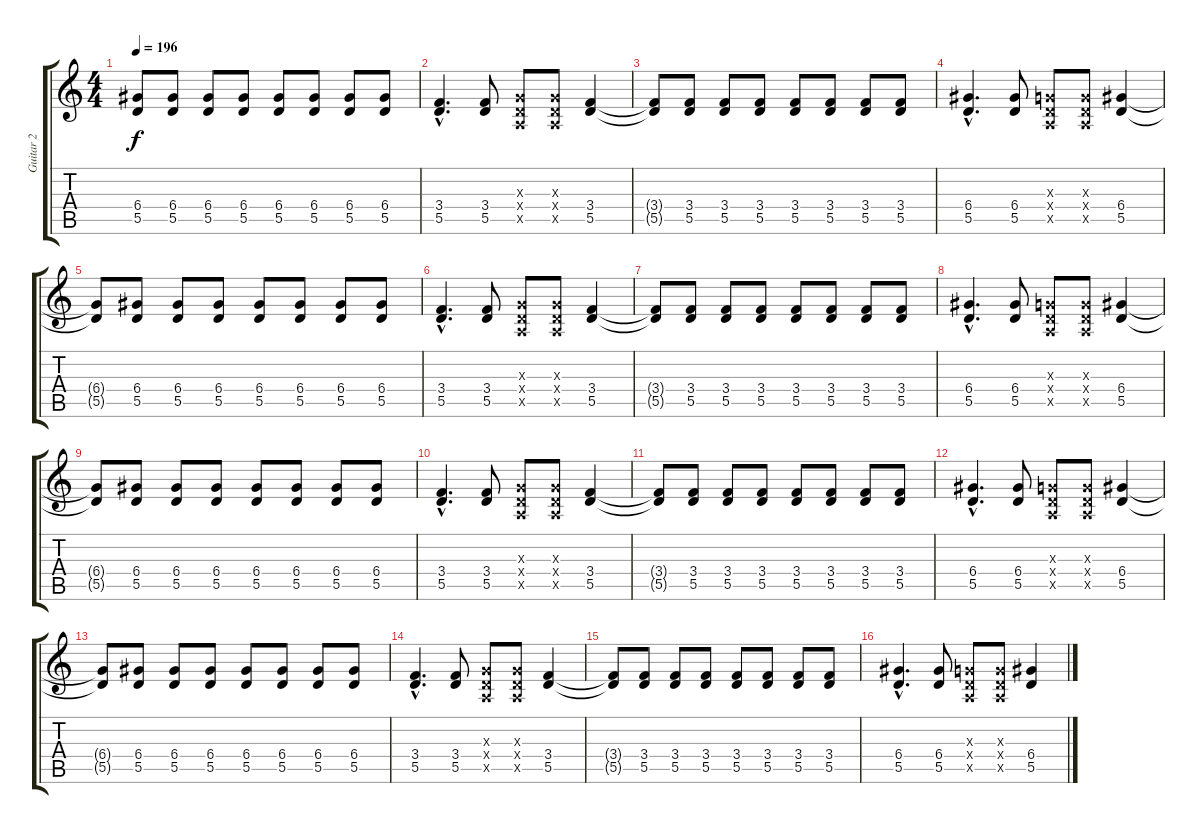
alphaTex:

\track ("Guitar 2" "Guitar 2") {instrument distortionguitar}
\staff {score tabs}
\tuning (E4 B3 G3 D3 A2 E2) {hide}
\ts (4 4)
\tempo 196
\clef g2
\ks c
(6.4{t} 5.5{t}).8{dy f} (6.4 5.5).8 (6.4 5.5).8 (6.4 5.5).8 (6.4 5.5).8 (6.4 5.5).8 (6.4 5.5).8 (6.4 5.5).8 |
(3.4{hac} 5.5{hac}).4{d} (3.4 5.5).8 (0.3{x} 0.4{x} 0.5{x}).8 (0.3{x} 0.4{x} 0.5{x}).8 (3.4 5.5).4 |
(3.4{t} 5.5{t}).8 (3.4 5.5).8 (3.4 5.5).8 (3.4 5.5).8 (3.4 5.5).8 (3.4 5.5).8 (3.4 5.5).8 (3.4 5.5).8 |
(6.4{hac} 5.5{hac}).4{d} (6.4 5.5).8 (0.3{x} 0.4{x} 0.5{x}).8 (0.3{x} 0.4{x} 0.5{x}).8 (6.4 5.5).4 |
(6.4{t} 5.5{t}).8 (6.4 5.5).8 (6.4 5.5).8 (6.4 5.5).8 (6.4 5.5).8 (6.4 5.5).8 (6.4 5.5).8 (6.4 5.5).8 |
(3.4{hac} 5.5{hac}).4{d} (3.4 5.5).8 (0.3{x} 0.4{x} 0.5{x}).8 (0.3{x} 0.4{x} 0.5{x}).8 (3.4 5.5).4 |
(3.4{t} 5.5{t}).8 (3.4 5.5).8 (3.4 5.5).8 (3.4 5.5).8 (3.4 5.5).8 (3.4 5.5).8 (3.4 5.5).8 (3.4 5.5).8 |
(6.4{hac} 5.5{hac}).4{d} (6.4 5.5).8 (0.3{x} 0.4{x} 0.5{x}).8 (0.3{x} 0.4{x} 0.5{x}).8 (6.4 5.5).4 |
(6.4{t} 5.5{t}).8 (6.4 5.5).8 (6.4 5.5).8 (6.4 5.5).8 (6.4 5.5).8 (6.4 5.5).8 (6.4 5.5).8 (6.4 5.5).8 |
(3.4{hac} 5.5{hac}).4{d} (3.4 5.5).8 (0.3{x} 0.4{x} 0.5{x}).8 (0.3{x} 0.4{x} 0.5{x}).8 (3.4 5.5).4 |
(3.4{t} 5.5{t}).8 (3.4 5.5).8 (3.4 5.5).8 (3.4 5.5).8 (3.4 5.5).8 (3.4 5.5).8 (3.4 5.5).8 (3.4 5.5).8 |
(6.4{hac} 5.5{hac}).4{d} (6.4 5.5).8 (0.3{x} 0.4{x} 0.5{x}).8 (0.3{x} 0.4{x} 0.5{x}).8 (6.4 5.5).4 |
(6.4{t} 5.5{t}).8 (6.4 5.5).8 (6.4 5.5).8 (6.4 5.5).8 (6.4 5.5).8 (6.4 5.5).8 (6.4 5.5).8 (6.4 5.5).8 |
(3.4{hac} 5.5{hac}).4{d} (3.4 5.5).8 (0.3{x} 0.4{x} 0.5{x}).8 (0.3{x} 0.4{x} 0.5{x}).8 (3.4 5.5).4 |
(3.4{t} 5.5{t}).8 (3.4 5.5).8 (3.4 5.5).8 (3.4 5.5).8 (3.4 5.5).8 (3.4 5.5).8 (3.4 5.5).8 (3.4 5.5).8 |
(6.4{hac} 5.5{hac}).4{d} (6.4 5.5).8 (0.3{x} 0.4{x} 0.5{x}).8 (0.3{x} 0.4{x} 0.5{x}).8 (6.4 5.5).4
